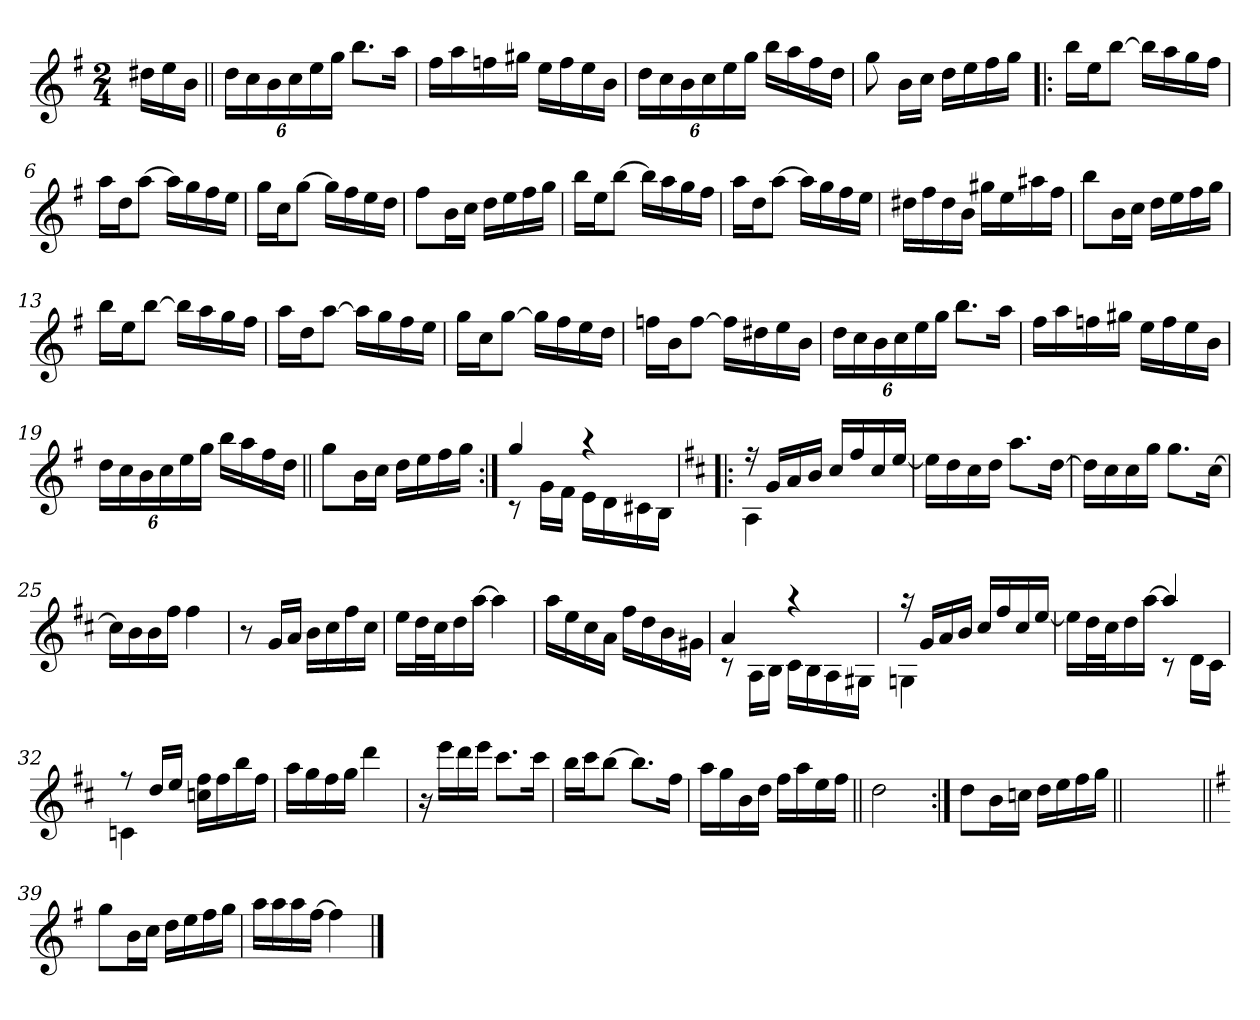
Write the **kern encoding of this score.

**kern
*part1
*staff1
*clefG2
*k[f#]
*G:
*M2/4
=
16dd#X\LL
16ee\
16b\JJ
=1||
24dd\LL
24cc\
24b\
24cc\
24ee\
24gg\JJ
8.bb\L
16aa\Jk
=2
16ff#\LL
16aa\
16ffn\
16gg#X\JJ
16ee\LL
16ff\
16ee\
16b\JJ
=3
24dd\LL
24cc\
24b\
24cc\
24ee\
24gg\JJ
16bb\LL
16aa\
16ff#\
16dd\JJ
=4
8gg\
16b\LL
16cc\JJ
16dd\LL
16ee\
16ff#\
16gg\JJ
!!LO:LB:g=z
=5!|:
16bb\LL
16ee\J
[8bb\J
16bb\LL]
16aa\
16gg\
16ff#\JJ
=6
16aa\LL
16dd\J
[8aa\J
16aa\LL]
16gg\
16ff#\
16ee\JJ
=7
16gg\LL
16cc\J
[8gg\J
16gg\LL]
16ff#\
16ee\
16dd\JJ
=8
8ff#\L
16b\L
16cc\JJ
16dd\LL
16ee\
16ff#\
16gg\JJ
=9
16bb\LL
16ee\J
[8bb\J
16bb\LL]
16aa\
16gg\
16ff#\JJ
!!LO:LB:g=z
=10
16aa\LL
16dd\J
[8aa\J
16aa\LL]
16gg\
16ff#\
16ee\JJ
=11
16dd#X\LL
16ff#\
16dd#\
16b\JJ
16gg#X\LL
16ee\
16aa#X\
16ff#\JJ
=12
8bb\L
16b\L
16cc\JJ
16dd\LL
16ee\
16ff#\
16gg\JJ
=13
16bb\LL
16ee\J
[8bb\J
16bb\LL]
16aa\
16gg\
16ff#\JJ
!!LO:LB:g=z
=14
16aa\LL
16dd\J
[8aa\J
16aa\LL]
16gg\
16ff#\
16ee\JJ
=15
16gg\LL
16cc\J
[8gg\J
16gg\LL]
16ff#\
16ee\
16dd\JJ
=16
16ffn\LL
16b\J
[8ff\J
16ff\LL]
16dd#X\
16ee\
16b\JJ
=17
24dd\LL
24cc\
24b\
24cc\
24ee\
24gg\JJ
8.bb\L
16aa\Jk
!!LO:LB:g=z
=18
16ff#\LL
16aa\
16ffn\
16gg#X\JJ
16ee\LL
16ff\
16ee\
16b\JJ
=19
24dd\LL
24cc\
24b\
24cc\
24ee\
24gg\JJ
16bb\LL
16aa\
16ff#\
16dd\JJ
=20||
8gg\L
16b\L
16cc\JJ
16dd\LL
16ee\
16ff#\
16gg\JJ
=21:|!
*^
4gg/	8rc
.	16g\LL
.	16f#\JJ
4raa	16e\LL
.	16d\
.	16c#X\
.	16B\JJ
!!LO:LB:g=z	!!
=22!|:	=22!|:
*k[f#c#]	*
*D:	*
16r	4A\
16g/LL	.
16a/	.
16b/JJ	.
16cc#/LL	4ryy
16ff#/	.
16cc#/	.
[>16ee/JJ	.
*v	*v
=23
16ee\LL]
16dd\
16cc#\
16dd\JJ
8.aa\L
[16dd\Jk
=24
16dd\LL]
16cc#\
16cc#\
16gg\JJ
8.gg\L
[16cc#\Jk
=25
16cc#\LL]
16b\
16b\
16ff#\JJ
4ff#\
=26
8r
16g/LL
16a/JJ
16b\LL
16cc#\
16ff#\
16cc#\JJ
!!LO:LB:g=z
=27
16ee\LL
32dd\L
32cc#\J
16dd\
[16aa\JJ
4aa\]
=28
16aa\LL
16ee\
16cc#\
16a\JJ
16ff#\LL
16dd\
16b\
16g#X\JJ
=29
*^
4a/	8rc
.	16A\LL
.	16B\JJ
4raa	16c#\LL
.	16B\
.	16A\
.	16G#X\JJ
=30	=30
16raa	4Gn\
16g/LL	.
16a/	.
16b/JJ	.
16cc#/LL	4ryy
16ff#/	.
16cc#/	.
[>16ee/JJ	.
=31	=31
16ee\LL]	4ryy
32dd\L	.
32cc#\J	.
16dd\	.
[<16aa\JJ	.
4aa/]	8rc
.	16d\LL
.	16c#\JJ
!!LO:LB:g=z	!!
=32	=32
8r	4cn\
16dd/LL	.
16ee/JJ	.
16ccn\ 16ff#\LL	4ryy
16ff#\	.
16bb\	.
16ff#\JJ	.
*v	*v
=33
16aa\LL
16gg\
16ff#\
16gg\JJ
4ddd\
=34
16r
16eee\LL
16ddd\
16eee\JJ
8.ccc#\L
16ccc#\Jk
=35
16bb\LL
16ccc#\J
[8bb\J
8.bb\L]
16ff#\Jk
!!LO:LB:g=z
=36
16aa\LL
16gg\
16b\
16dd\JJ
16ff#\LL
16aa\
16ee\
16ff#\JJ
=37||
2dd\
=38:|!
8dd\L
16b\L
16ccn\JJ
16dd\LL
16ee\
16ff#\
16gg\JJ
=38X1||
*stria0
2ryy
=39||
*stria5
*k[f#]
*G:
8gg\L
16b\L
16cc\JJ
16dd\LL
16ee\
16ff#\
16gg\JJ
=40
16aa\LL
16aa\
16aa\
[16ff#\JJ
4ff#\]
==
*-
